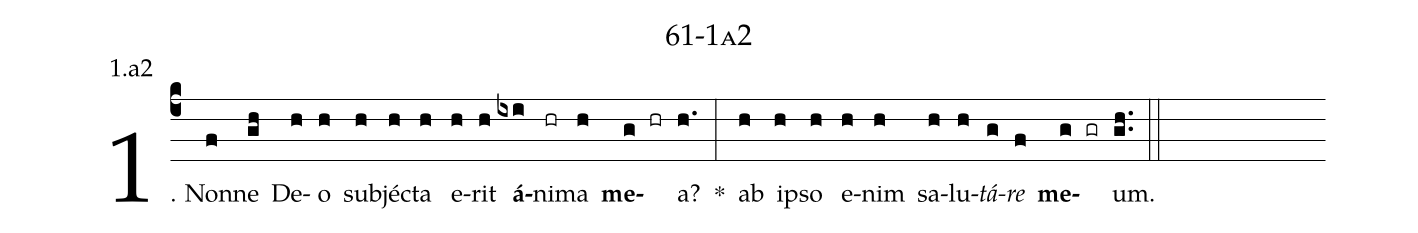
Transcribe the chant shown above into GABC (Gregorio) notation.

name: 61-1a2;
annotation: 1.a2;
%%
(c4)1. Non(f)ne(gh) De(h)o(h) sub(h)jéc(h)ta(h) e(h)rit(h) <b>á</b>(ixi)ni(hr)ma(h) <b>me</b>(g hr)a?(h.) *(:) ab(h) ip(h)so(h) e(h)nim(h) sa(h)lu(h)<i>tá</i>(g)<i>re</i>(f) <b>me</b>(g gr)um.(gh..) (::)
